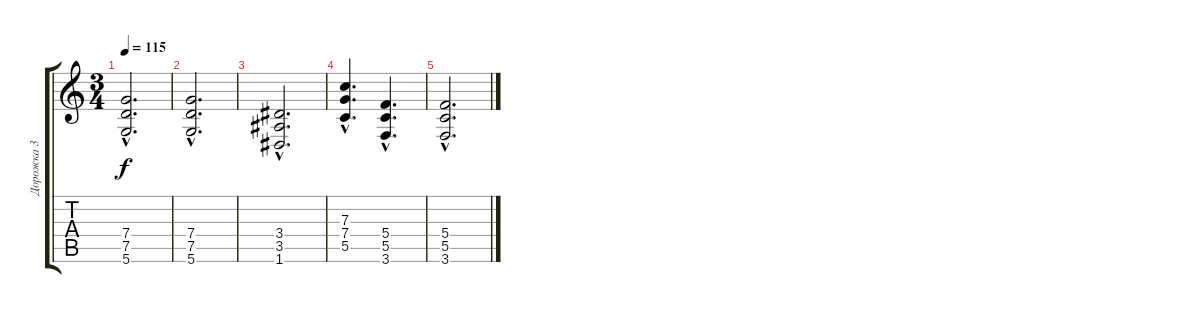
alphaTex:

\track ("Дорожка 3" "Дорожка 3") {instrument distortionguitar}
\staff {score tabs}
\tuning (D4 A3 F3 C3 G2 D2) {hide}
\ts (3 4)
\tempo 115
\clef g2
\ks c
(7.4{hac} 7.5{hac} 5.6{hac}).2{d dy f} |
(7.4{hac} 7.5{hac} 5.6{hac}).2{d} |
(3.4{hac} 3.5{hac} 1.6{hac}).2{d} |
(7.3{hac} 7.4{hac} 5.5{hac}).4{d} (5.4{hac} 5.5{hac} 3.6{hac}).4{d} |
(5.4{hac} 5.5{hac} 3.6{hac}).2{d}
